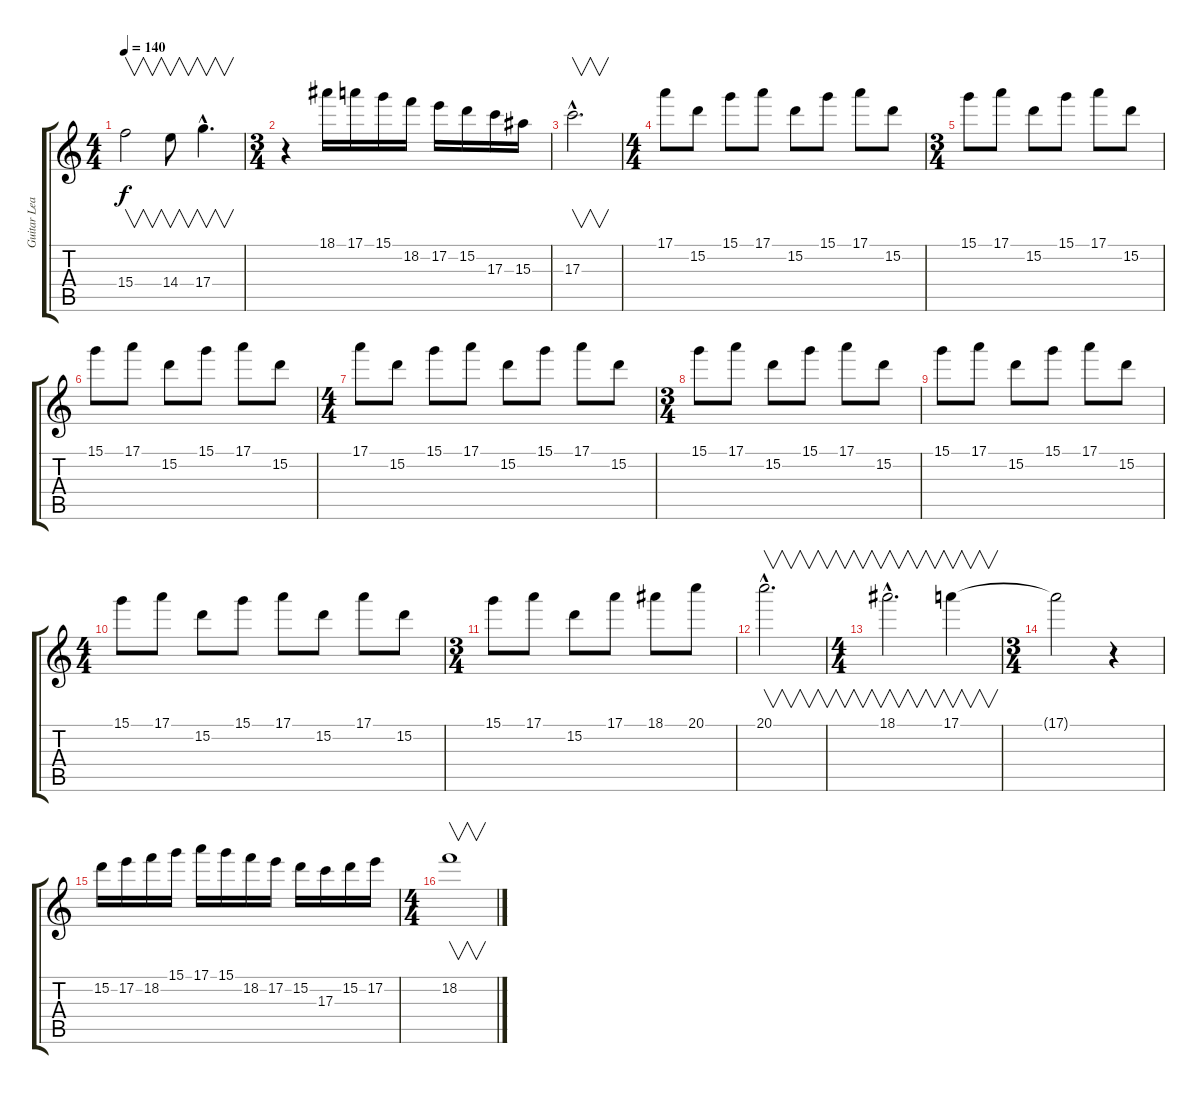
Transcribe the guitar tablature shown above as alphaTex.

\track ("Guitar Lead" "Guitar Lea") {instrument distortionguitar}
\staff {score tabs}
\tuning (E4 B3 G3 D3 A2 E2) {hide}
\ts (4 4)
\tempo 140
\clef g2
\ks c
15.4.2{v dy f} 14.4.8{v} 17.4{hac}.4{v d} |
\ts (3 4)
r.4 18.1.16 17.1.16 15.1.16 18.2.16 17.2.16 15.2.16 17.3.16 15.3.16 |
17.3{hac}.2{v d} |
\ts (4 4)
17.1.8 15.2.8 15.1.8 17.1.8 15.2.8 15.1.8 17.1.8 15.2.8 |
\ts (3 4)
15.1.8 17.1.8 15.2.8 15.1.8 17.1.8 15.2.8 |
15.1.8 17.1.8 15.2.8 15.1.8 17.1.8 15.2.8 |
\ts (4 4)
17.1.8 15.2.8 15.1.8 17.1.8 15.2.8 15.1.8 17.1.8 15.2.8 |
\ts (3 4)
15.1.8 17.1.8 15.2.8 15.1.8 17.1.8 15.2.8 |
15.1.8 17.1.8 15.2.8 15.1.8 17.1.8 15.2.8 |
\ts (4 4)
15.1.8 17.1.8 15.2.8 15.1.8 17.1.8 15.2.8 17.1.8 15.2.8 |
\ts (3 4)
15.1.8 17.1.8 15.2.8 17.1.8 18.1.8 20.1.8 |
20.1{hac}.2{v d} |
\ts (4 4)
18.1{hac}.2{v d} 17.1.4{v} |
\ts (3 4)
17.1{t}.2 r.4 |
15.2.16 17.2.16 18.2.16 15.1.16 17.1.16 15.1.16 18.2.16 17.2.16 15.2.16 17.3.16 15.2.16 17.2.16 |
\ts (4 4)
18.2.1{v}
